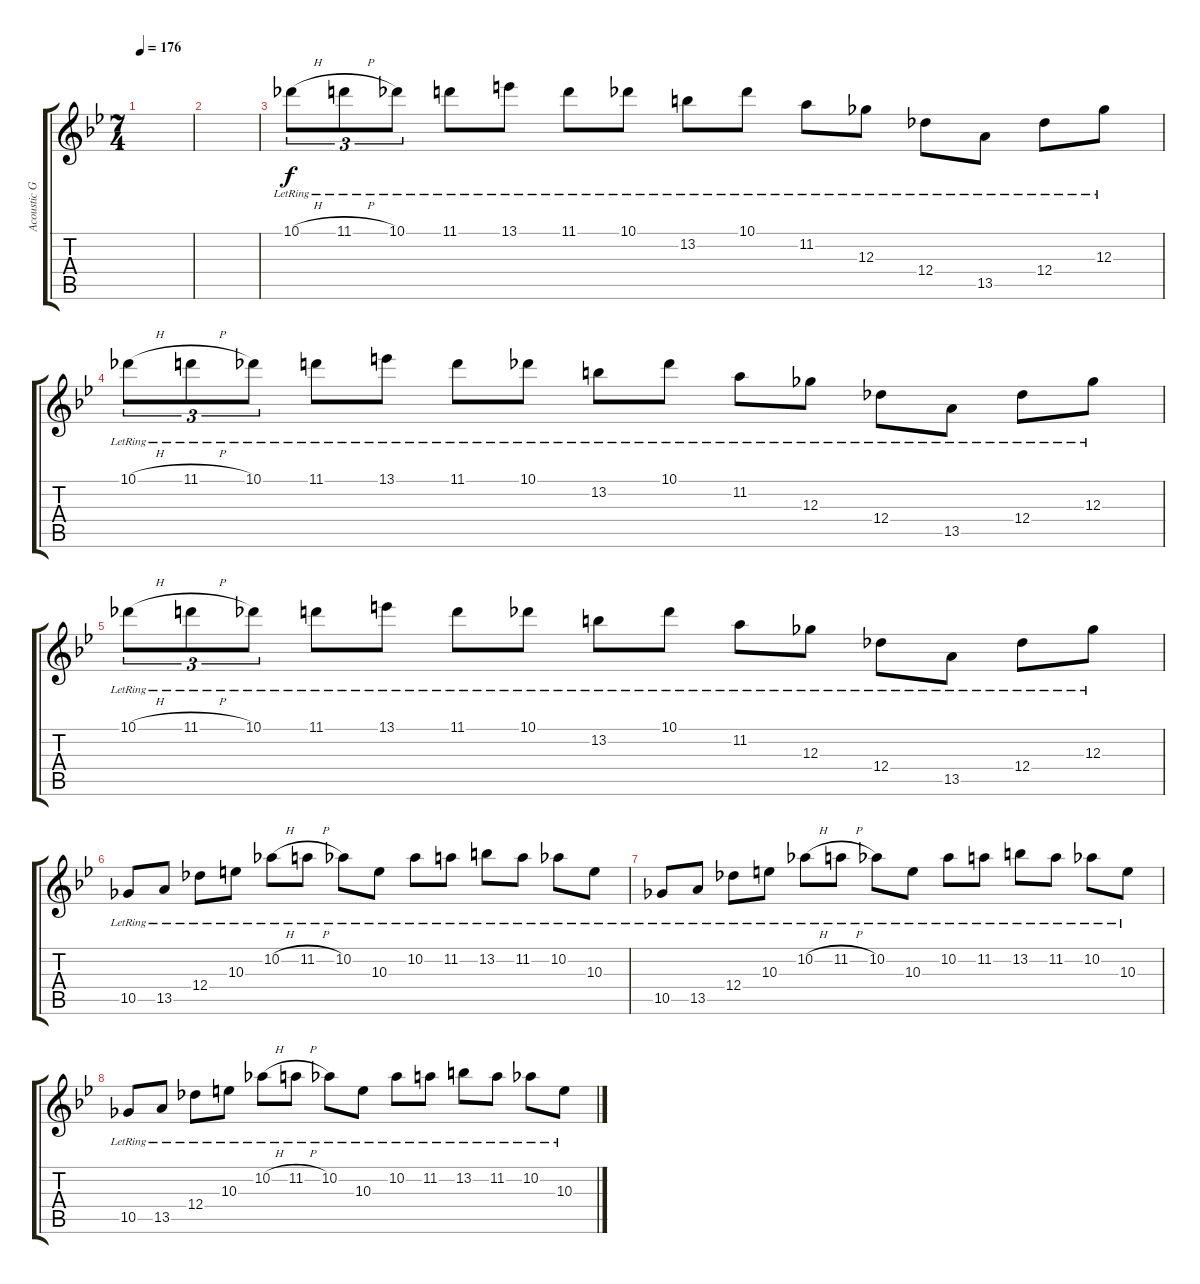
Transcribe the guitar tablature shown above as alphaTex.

\track ("Acoustic Guitar (Outro Only)" "Acoustic G") {instrument acousticguitarsteel}
\staff {score tabs}
\tuning (Eb4 Bb3 Gb3 Db3 Ab2 Db2) {hide}
\ts (7 4)
\tempo 176
\clef g2
\ks bb
|
|
10.1{h lr}.8{tu (3 2)} 11.1{h lr}.8{tu (3 2)} 10.1{lr}.8{tu (3 2)} 11.1{lr}.8 13.1{lr}.8 11.1{lr}.8 10.1{lr}.8 13.2{lr}.8 10.1{lr}.8 11.2{lr}.8 12.3{lr}.8 12.4{lr}.8 13.5{lr}.8 12.4{lr}.8 12.3{lr}.8 |
10.1{h lr}.8{tu (3 2)} 11.1{h lr}.8{tu (3 2)} 10.1{lr}.8{tu (3 2)} 11.1{lr}.8 13.1{lr}.8 11.1{lr}.8 10.1{lr}.8 13.2{lr}.8 10.1{lr}.8 11.2{lr}.8 12.3{lr}.8 12.4{lr}.8 13.5{lr}.8 12.4{lr}.8 12.3{lr}.8 |
10.1{h lr}.8{tu (3 2)} 11.1{h lr}.8{tu (3 2)} 10.1{lr}.8{tu (3 2)} 11.1{lr}.8 13.1{lr}.8 11.1{lr}.8 10.1{lr}.8 13.2{lr}.8 10.1{lr}.8 11.2{lr}.8 12.3{lr}.8 12.4{lr}.8 13.5{lr}.8 12.4{lr}.8 12.3{lr}.8 |
10.5{lr}.8 13.5{lr}.8 12.4{lr}.8 10.3{lr}.8 10.2{h lr}.8 11.2{h lr}.8 10.2{lr}.8 10.3{lr}.8 10.2{lr}.8 11.2{lr}.8 13.2{lr}.8 11.2{lr}.8 10.2{lr}.8 10.3{lr}.8 |
10.5{lr}.8 13.5{lr}.8 12.4{lr}.8 10.3{lr}.8 10.2{h lr}.8 11.2{h lr}.8 10.2{lr}.8 10.3{lr}.8 10.2{lr}.8 11.2{lr}.8 13.2{lr}.8 11.2{lr}.8 10.2{lr}.8 10.3{lr}.8 |
10.5{lr}.8 13.5{lr}.8 12.4{lr}.8 10.3{lr}.8 10.2{h lr}.8 11.2{h lr}.8 10.2{lr}.8 10.3{lr}.8 10.2{lr}.8 11.2{lr}.8 13.2{lr}.8 11.2{lr}.8 10.2{lr}.8 10.3{lr}.8
